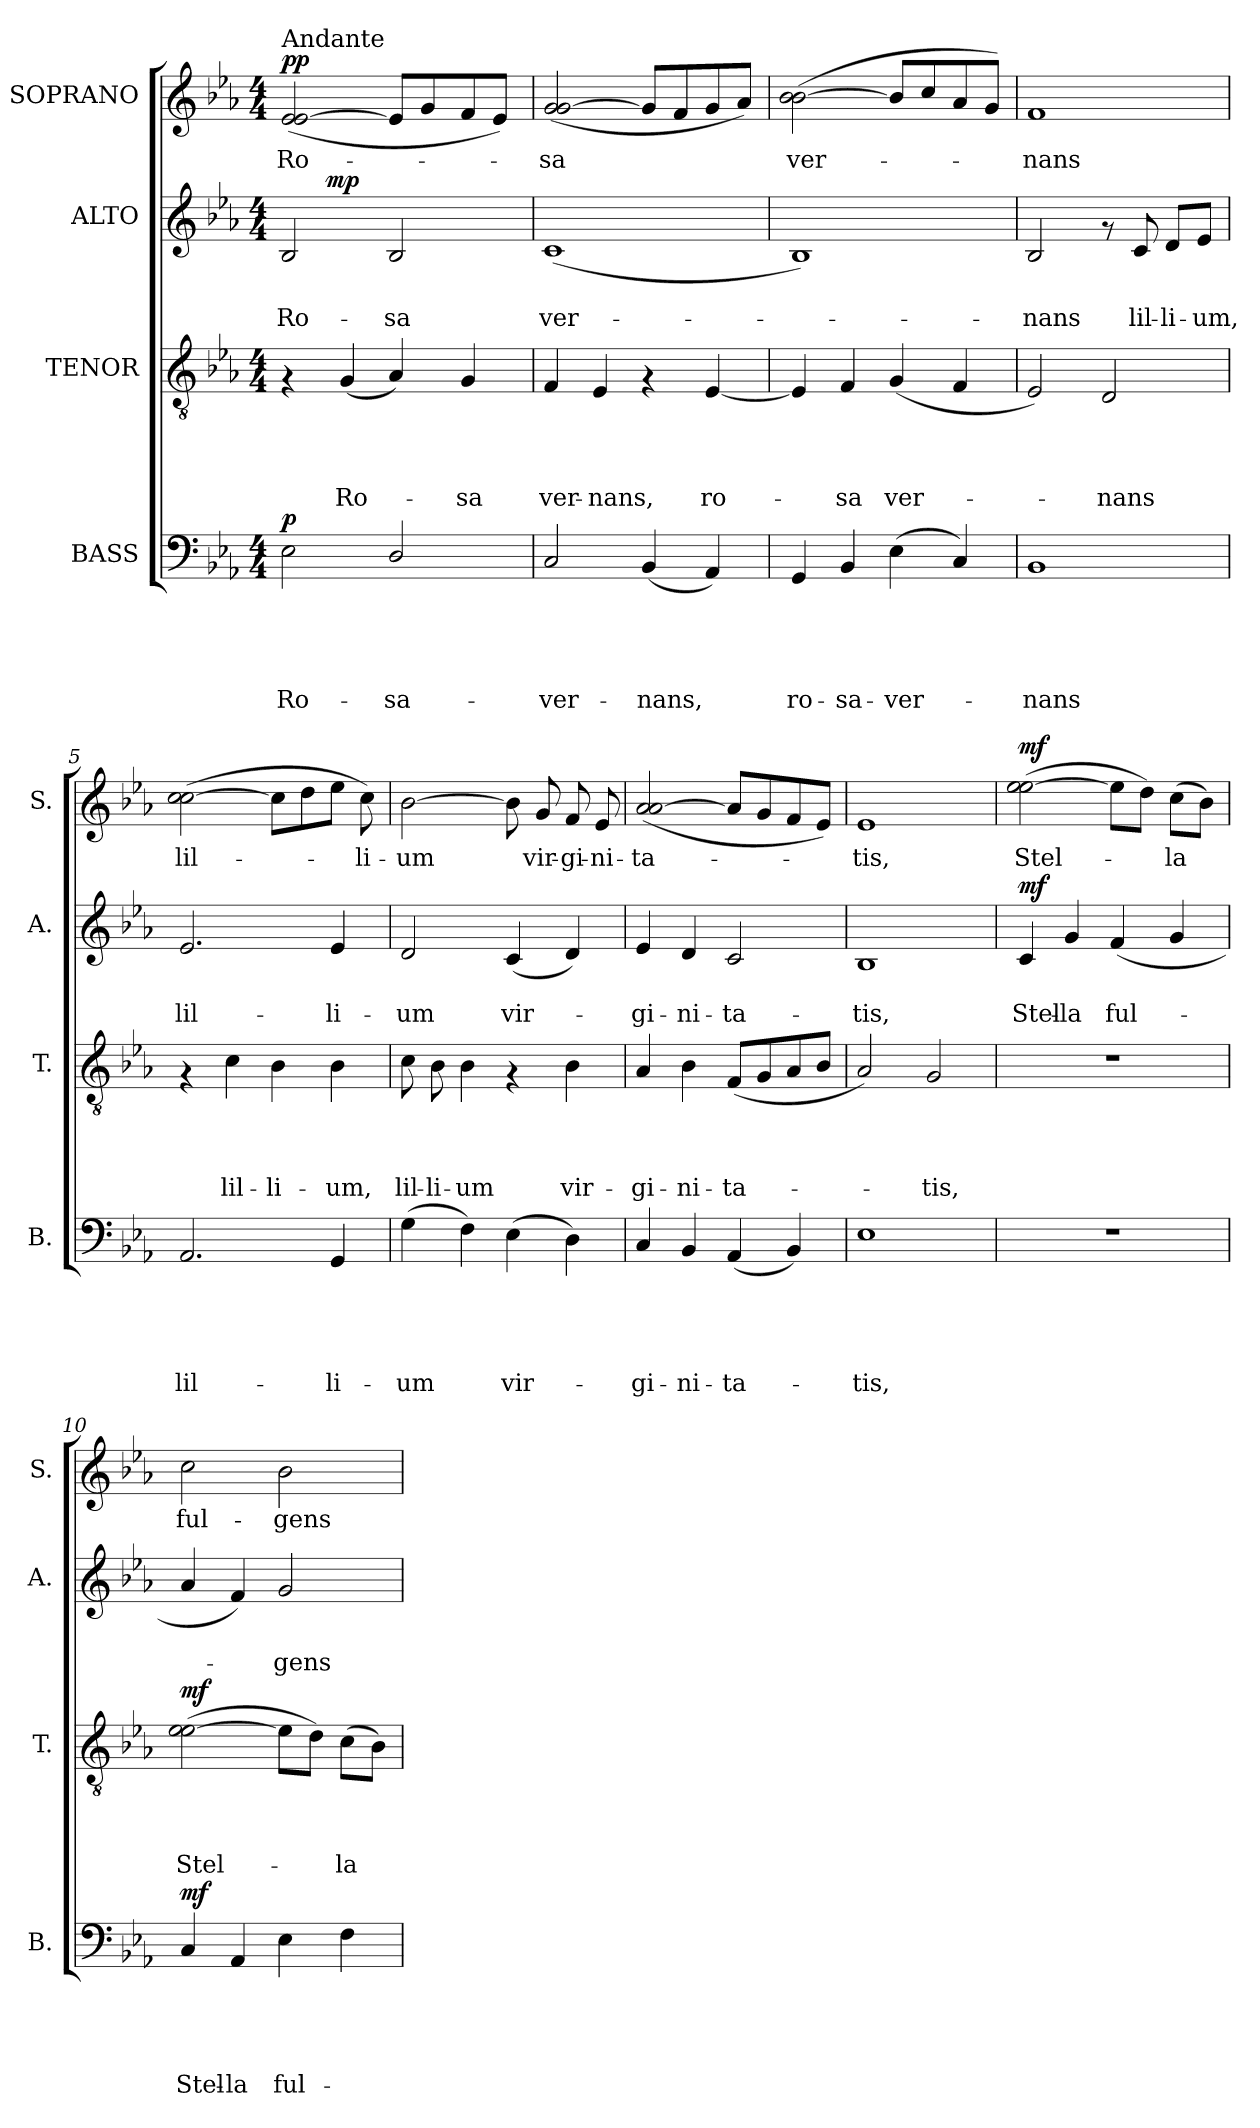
**kern	**text	**text	**text	**text	**text	**dynam	**kern	**text	**text	**text	**text	**dynam	**kern	**text	**text	**dynam	**kern	**text	**dynam
*part4	*part4	*part4	*part4	*part4	*part4	*part4	*part3	*part3	*part3	*part3	*part3	*part3	*part2	*part2	*part2	*part2	*part1	*part1	*part1
*staff4	*staff4	*staff4	*staff4	*staff4	*staff4	*staff4	*staff3	*staff3	*staff3	*staff3	*staff3	*staff3	*staff2	*staff2	*staff2	*staff2	*staff1	*staff1	*staff1
*I"BASS	*	*	*	*	*	*	*I"TENOR	*	*	*	*	*	*I"ALTO	*	*	*	*I"SOPRANO	*	*
*I'B.	*	*	*	*	*	*	*I'T.	*	*	*	*	*	*I'A.	*	*	*	*I'S.	*	*
!!LO:PB:g=z
*clefF4	*	*	*	*	*	*	*clefGv2	*	*	*	*	*	*clefG2	*	*	*	*clefG2	*	*
*k[b-e-a-]	*	*	*	*	*	*	*k[b-e-a-]	*	*	*	*	*	*k[b-e-a-]	*	*	*	*k[b-e-a-]	*	*
*E-:	*	*	*	*	*	*	*E-:	*	*	*	*	*	*E-:	*	*	*	*E-:	*	*
*M4/4	*	*	*	*	*	*	*M4/4	*	*	*	*	*	*M4/4	*	*	*	*M4/4	*	*
*MM60	*	*	*	*	*	*	*MM60	*	*	*	*	*	*MM60	*	*	*	*MM60	*	*
=1	=1	=1	=1	=1	=1	=1	=1	=1	=1	=1	=1	=1	=1	=1	=1	=1	=1	=1	=1
!	!	!	!	!	!	!	!	!	!	!	!	!	!	!	!	!	!LO:TX:a:t=Andante	!	!
!	!	!	!	!	!LO:LY:b	!LO:DY:a	!	!	!	!	!	!	!	!	!LO:LY:b	!	!	!LO:LY:b	!LO:DY:b
!	!	!	!	!	!	!	!	!	!	!	!	!	!	!	!	!	!	!	!LO:DY:n=1:a
*	*	*	*	*	*	*	*	*	*	*	*	*	*^	*	*	*	*	*	*
2E-\	.	.	.	.	Ro-	p	4rF	.	.	.	.	.	2B-/	8..ryy	.	Ro-	.	(>2e-/ [<2e-/	Ro-	p p
!	!	!	!	!	!	!	!	!	!	!	!	!	!	!	!	!	!LO:DY:b	!	!	!
.	.	.	.	.	.	.	.	.	.	.	.	.	.	2ryy	.	.	mp	.	.	.
!	!	!	!	!	!	!	!	!	!	!	!LO:LY:b	!	!	!	!	!	!	!	!	!
.	.	.	.	.	.	.	(<4G/	.	.	.	Ro-	.	.	.	.	.	.	.	.	.
!	!	!	!	!	!LO:LY:b	!	!	!	!	!	!	!	!	!	!	!LO:LY:b	!	!	!	!
2D/	.	.	.	.	-sa-	.	4A-/)	.	.	.	.	.	2B-/	.	.	-sa	.	8e-/L]	.	.
.	.	.	.	.	.	.	.	.	.	.	.	.	.	.	.	.	.	8g/	.	.
.	.	.	.	.	.	.	.	.	.	.	.	.	.	4ryy	.	.	.	.	.	.
!	!	!	!	!	!	!	!	!	!	!	!LO:LY:b	!	!	!	!	!	!	!	!	!
.	.	.	.	.	.	.	4G/	.	.	.	-sa	.	.	.	.	.	.	8f/	.	.
.	.	.	.	.	.	.	.	.	.	.	.	.	.	.	.	.	.	8e-/J)	.	.
.	.	.	.	.	.	.	.	.	.	.	.	.	.	32ryy	.	.	.	.	.	.
=2	=2	=2	=2	=2	=2	=2	=2	=2	=2	=2	=2	=2	=2	=2	=2	=2	=2	=2	=2	=2
!	!	!	!	!	!LO:LY:b	!	!	!	!	!	!LO:LY:b	!	!	!	!	!LO:LY:b	!	!	!LO:LY:b	!
*	*	*	*	*	*	*	*	*	*	*	*	*	*v	*v	*	*	*	*	*	*
2C/	.	.	.	.	-ver-	.	4F/	.	.	.	ver-	.	(>1c	.	ver-	.	(>2g/ [<2g/	-sa	.
!	!	!	!	!	!	!	!	!	!	!	!LO:LY:b	!	!	!	!	!	!	!	!
.	.	.	.	.	.	.	4E-/	.	.	.	-nans,	.	.	.	.	.	.	.	.
!	!	!	!	!	!LO:LY:b	!	!	!	!	!	!	!	!	!	!	!	!	!	!
(<4BB-/	.	.	.	.	-nans,	.	4rF	.	.	.	.	.	.	.	.	.	8g/L]	.	.
.	.	.	.	.	.	.	.	.	.	.	.	.	.	.	.	.	8f/	.	.
!	!	!	!	!	!	!	!	!	!	!	!LO:LY:b	!	!	!	!	!	!	!	!
4AA-/)	.	.	.	.	.	.	[<4E-/	.	.	.	ro-	.	.	.	.	.	8g/	.	.
.	.	.	.	.	.	.	.	.	.	.	.	.	.	.	.	.	8a-/J)	.	.
=3	=3	=3	=3	=3	=3	=3	=3	=3	=3	=3	=3	=3	=3	=3	=3	=3	=3	=3	=3
!	!	!	!	!	!LO:LY:b	!	!	!	!	!	!	!	!	!	!	!	!	!LO:LY:b	!
4GG/	.	.	.	.	ro-	.	4E-/]	.	.	.	.	.	1B-)	.	.	.	(>2b-\ [>2b-\	ver-	.
!	!	!	!	!	!LO:LY:b	!	!	!	!	!	!LO:LY:b	!	!	!	!	!	!	!	!
4BB-/	.	.	.	.	-sa-	.	4F/	.	.	.	-sa	.	.	.	.	.	.	.	.
!	!	!	!	!	!LO:LY:b	!	!	!	!	!	!LO:LY:b	!	!	!	!	!	!	!	!
(>4E-\	.	.	.	.	-ver-	.	(<4G/	.	.	.	ver-	.	.	.	.	.	8b-/L]	.	.
.	.	.	.	.	.	.	.	.	.	.	.	.	.	.	.	.	8cc/	.	.
4C/)	.	.	.	.	.	.	4F/	.	.	.	.	.	.	.	.	.	8a-/	.	.
.	.	.	.	.	.	.	.	.	.	.	.	.	.	.	.	.	8g/J)	.	.
=4	=4	=4	=4	=4	=4	=4	=4	=4	=4	=4	=4	=4	=4	=4	=4	=4	=4	=4	=4
!	!	!	!	!	!LO:LY:b	!	!	!	!	!	!	!	!	!	!LO:LY:b	!	!	!LO:LY:b	!
1BB-	.	.	.	.	-nans	.	2E-/)	.	.	.	.	.	2B-/	.	-nans	.	1f	-nans	.
!	!	!	!	!	!	!	!	!	!	!	!LO:LY:b	!	!	!	!	!	!	!	!
.	.	.	.	.	.	.	2D/	.	.	.	-nans	.	8rf	.	.	.	.	.	.
!	!	!	!	!	!	!	!	!	!	!	!	!	!	!	!LO:LY:b	!	!	!	!
.	.	.	.	.	.	.	.	.	.	.	.	.	8c/	.	lil-	.	.	.	.
!	!	!	!	!	!	!	!	!	!	!	!	!	!	!	!LO:LY:b	!	!	!	!
.	.	.	.	.	.	.	.	.	.	.	.	.	8d/L	.	-li-	.	.	.	.
!	!	!	!	!	!	!	!	!	!	!	!	!	!	!	!LO:LY:b	!	!	!	!
.	.	.	.	.	.	.	.	.	.	.	.	.	8e-/J	.	-um,	.	.	.	.
=5	=5	=5	=5	=5	=5	=5	=5	=5	=5	=5	=5	=5	=5	=5	=5	=5	=5	=5	=5
!	!	!	!	!	!LO:LY:b	!	!	!	!	!	!	!	!	!	!LO:LY:b	!	!	!LO:LY:b	!
2.AA-/	.	.	.	.	lil-	.	4rF	.	.	.	.	.	2.e-/	.	lil-	.	(>2cc\ [>2cc\	lil-	.
!	!	!	!	!	!	!	!	!	!	!	!LO:LY:b	!	!	!	!	!	!	!	!
.	.	.	.	.	.	.	4c\	.	.	.	lil-	.	.	.	.	.	.	.	.
!	!	!	!	!	!	!	!	!	!	!	!LO:LY:b	!	!	!	!	!	!	!	!
.	.	.	.	.	.	.	4B-\	.	.	.	-li-	.	.	.	.	.	8cc\L]	.	.
.	.	.	.	.	.	.	.	.	.	.	.	.	.	.	.	.	8dd\	.	.
!	!	!	!	!	!LO:LY:b	!	!	!	!	!	!LO:LY:b	!	!	!	!LO:LY:b	!	!	!	!
4GG/	.	.	.	.	-li-	.	4B-\	.	.	.	-um,	.	4e-/	.	-li-	.	8ee-\J	.	.
!	!	!	!	!	!	!	!	!	!	!	!	!	!	!	!	!	!	!LO:LY:b	!
.	.	.	.	.	.	.	.	.	.	.	.	.	.	.	.	.	8cc\)	-li-	.
!!LO:LB:g=z
=6	=6	=6	=6	=6	=6	=6	=6	=6	=6	=6	=6	=6	=6	=6	=6	=6	=6	=6	=6
!	!	!	!	!	!LO:LY:b	!	!	!	!	!	!LO:LY:b	!	!	!	!LO:LY:b	!	!	!LO:LY:b	!
(>4G\	.	.	.	.	-um	.	8c\	.	.	.	lil-	.	2d/	.	-um	.	[>2b-\	-um	.
!	!	!	!	!	!	!	!	!	!	!	!LO:LY:b	!	!	!	!	!	!	!	!
.	.	.	.	.	.	.	8B-\	.	.	.	-li-	.	.	.	.	.	.	.	.
!	!	!	!	!	!	!	!	!	!	!	!LO:LY:b	!	!	!	!	!	!	!	!
4F\)	.	.	.	.	.	.	4B-\	.	.	.	-um	.	.	.	.	.	.	.	.
!	!	!	!	!	!LO:LY:b	!	!	!	!	!	!	!	!	!	!LO:LY:b	!	!	!	!
(>4E-\	.	.	.	.	vir-	.	4rF	.	.	.	.	.	(>4c/	.	vir-	.	8b-\]	.	.
!	!	!	!	!	!	!	!	!	!	!	!	!	!	!	!	!	!	!LO:LY:b	!
.	.	.	.	.	.	.	.	.	.	.	.	.	.	.	.	.	8g/	vir-	.
!	!	!	!	!	!	!	!	!	!	!	!LO:LY:b	!	!	!	!	!	!	!LO:LY:b	!
4D\)	.	.	.	.	.	.	4B-\	.	.	.	vir-	.	4d/)	.	.	.	8f/	-gi-	.
!	!	!	!	!	!	!	!	!	!	!	!	!	!	!	!	!	!	!LO:LY:b	!
.	.	.	.	.	.	.	.	.	.	.	.	.	.	.	.	.	8e-/	-ni-	.
=7	=7	=7	=7	=7	=7	=7	=7	=7	=7	=7	=7	=7	=7	=7	=7	=7	=7	=7	=7
!	!	!	!	!	!LO:LY:b	!	!	!	!	!	!LO:LY:b	!	!	!	!LO:LY:b	!	!	!LO:LY:b	!
4C/	.	.	.	.	-gi-	.	4A-/	.	.	.	-gi-	.	4e-/	.	-gi-	.	(>2a-/ [<2a-/	-ta-	.
!	!	!	!	!	!LO:LY:b	!	!	!	!	!	!LO:LY:b	!	!	!	!LO:LY:b	!	!	!	!
4BB-/	.	.	.	.	-ni-	.	4B-\	.	.	.	-ni-	.	4d/	.	-ni-	.	.	.	.
!	!	!	!	!	!LO:LY:b	!	!	!	!	!	!LO:LY:b	!	!	!	!LO:LY:b	!	!	!	!
(<4AA-/	.	.	.	.	-ta-	.	(<8F/L	.	.	.	-ta-	.	2c/	.	-ta-	.	8a-/L]	.	.
.	.	.	.	.	.	.	8G/	.	.	.	.	.	.	.	.	.	8g/	.	.
4BB-/)	.	.	.	.	.	.	8A-/	.	.	.	.	.	.	.	.	.	8f/	.	.
.	.	.	.	.	.	.	8B-/J	.	.	.	.	.	.	.	.	.	8e-/J)	.	.
=8	=8	=8	=8	=8	=8	=8	=8	=8	=8	=8	=8	=8	=8	=8	=8	=8	=8	=8	=8
!	!	!	!	!	!LO:LY:b	!	!	!	!	!	!	!	!	!	!LO:LY:b	!	!	!LO:LY:b	!
1E-	.	.	.	.	-tis,	.	2A-/)	.	.	.	.	.	1B-	.	-tis,	.	1e-	-tis,	.
!	!	!	!	!	!	!	!	!	!	!	!LO:LY:b	!	!	!	!	!	!	!	!
.	.	.	.	.	.	.	2G/	.	.	.	-tis,	.	.	.	.	.	.	.	.
=9	=9	=9	=9	=9	=9	=9	=9	=9	=9	=9	=9	=9	=9	=9	=9	=9	=9	=9	=9
!	!	!	!	!	!	!	!	!	!	!	!	!	!	!	!LO:LY:b	!LO:DY:a	!	!LO:LY:b	!LO:DY:a
1r	.	.	.	.	.	.	1r	.	.	.	.	.	4c/	.	Stel-	mf	(>2ee-\ [>2ee-\	Stel-	mf
!	!	!	!	!	!	!	!	!	!	!	!	!	!	!	!LO:LY:b	!	!	!	!
.	.	.	.	.	.	.	.	.	.	.	.	.	4g/	.	-la	.	.	.	.
!	!	!	!	!	!	!	!	!	!	!	!	!	!	!	!LO:LY:b	!	!	!	!
.	.	.	.	.	.	.	.	.	.	.	.	.	(<4f/	.	ful-	.	8ee-\L]	.	.
.	.	.	.	.	.	.	.	.	.	.	.	.	.	.	.	.	8dd\J)	.	.
!	!	!	!	!	!	!	!	!	!	!	!	!	!	!	!	!	!	!LO:LY:b	!
.	.	.	.	.	.	.	.	.	.	.	.	.	4g/	.	.	.	(>8cc\L	-la	.
.	.	.	.	.	.	.	.	.	.	.	.	.	.	.	.	.	8b-\J)	.	.
=10	=10	=10	=10	=10	=10	=10	=10	=10	=10	=10	=10	=10	=10	=10	=10	=10	=10	=10	=10
!	!	!	!	!	!LO:LY:b	!LO:DY:a	!	!	!	!	!LO:LY:b	!LO:DY:a	!	!	!	!	!	!LO:LY:b	!
4C/	.	.	.	.	Stel-	mf	(>2e-\ [>2e-\	.	.	.	Stel-	mf	4a-/	.	.	.	2cc\	ful-	.
!	!	!	!	!	!LO:LY:b	!	!	!	!	!	!	!	!	!	!	!	!	!	!
4AA-/	.	.	.	.	-la	.	.	.	.	.	.	.	4f/)	.	.	.	.	.	.
!	!	!	!	!	!LO:LY:b	!	!	!	!	!	!	!	!	!	!LO:LY:b	!	!	!LO:LY:b	!
4E-\	.	.	.	.	ful-	.	8e-\L]	.	.	.	.	.	2g/	.	-gens	.	2b-\	-gens	.
.	.	.	.	.	.	.	8d\J)	.	.	.	.	.	.	.	.	.	.	.	.
!	!	!	!	!	!	!	!	!	!	!	!LO:LY:b	!	!	!	!	!	!	!	!
4F\	.	.	.	.	.	.	(>8c\L	.	.	.	-la	.	.	.	.	.	.	.	.
.	.	.	.	.	.	.	8B-\J)	.	.	.	.	.	.	.	.	.	.	.	.
=	=	=	=	=	=	=	=	=	=	=	=	=	=	=	=	=	=	=	=
*-	*-	*-	*-	*-	*-	*-	*-	*-	*-	*-	*-	*-	*-	*-	*-	*-	*-	*-	*-
